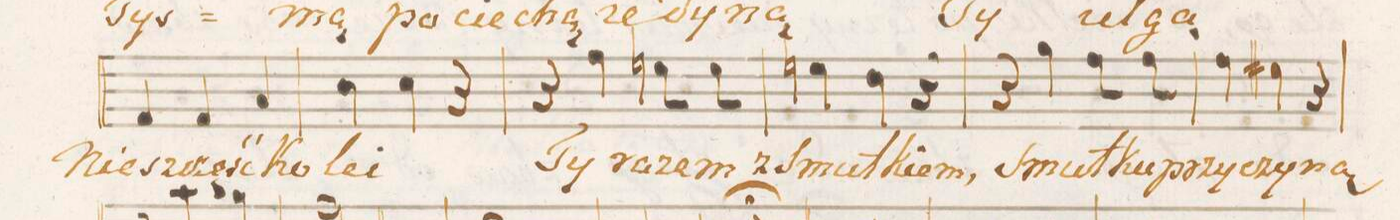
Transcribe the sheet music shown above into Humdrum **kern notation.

**kern	**text
*I"Basso.	*
*clefF4	*
*k[f#c#g#]	*
*M3/4	*
4AA/	Nie-
4AA/	-szczęść
4C#/	Ko-
=60	=60
4E\	-le-
4E\	-i
4r	.
=61	=61
4r	.
4A\	Ty
8Gn\	ra-
8G\	-zem
=62	=62
4Gn\	z_ſmu-
4F#\	-tkiem,
4r	.
=63	=63
4r	.
4B\	ſmu-
8A\	-tku
8A\	przy-
=64	=64
4A\	-czy-
4G#X\	-ną
4r	.
=65	=65
*-	*-
